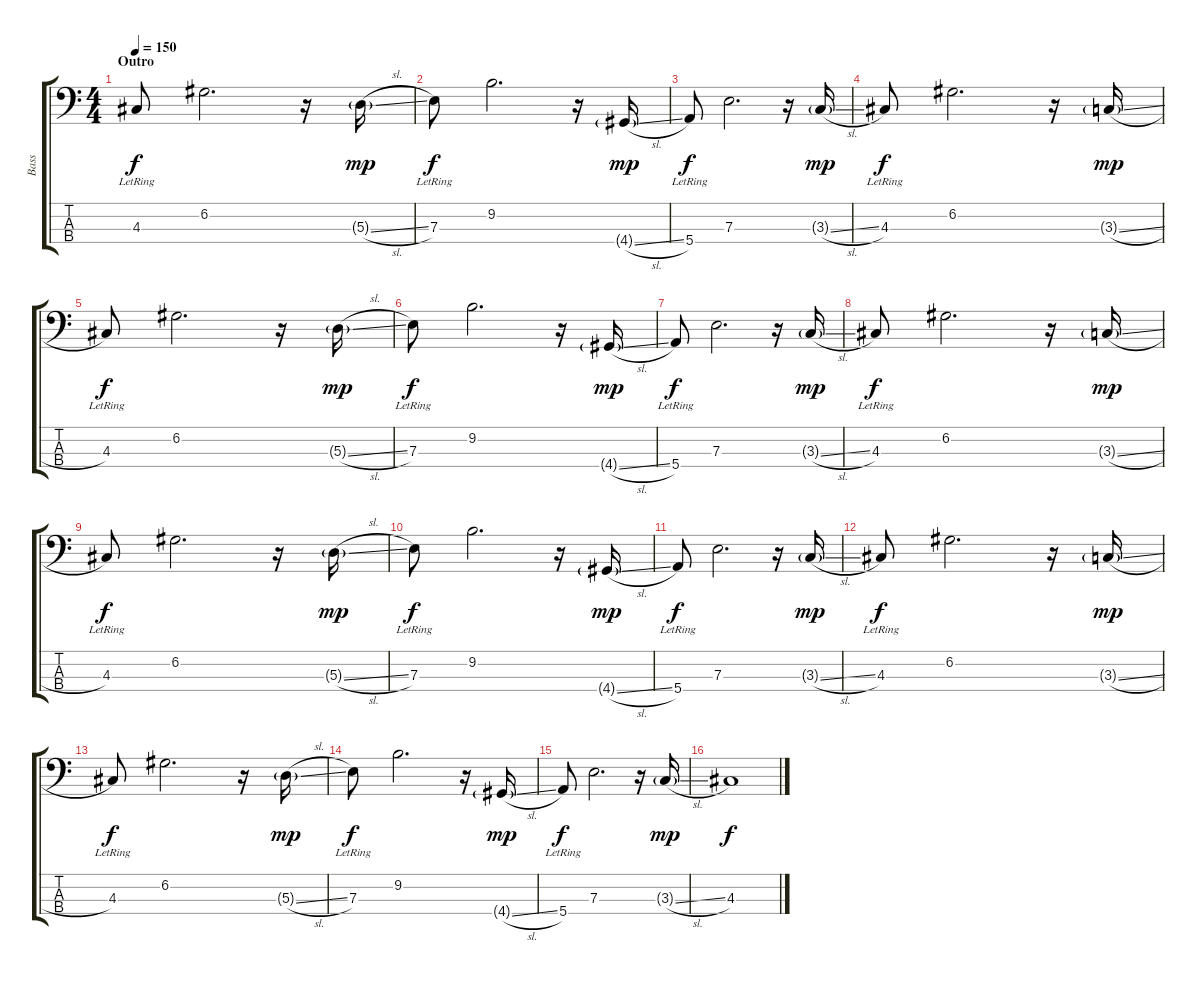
\track ("Bass" "Bass") {instrument electricbassfinger}
\staff {score tabs}
\tuning (G2 D2 A1 E1) {hide}
\ts (4 4)
\section ("" "Outro")
\tempo 150
\clef f4
\ks c
4.3{lr}.8{dy f} 6.2.2{d} r.16 5.3{sl g}.16{dy mp} |
7.3{lr}.8{dy f} 9.2.2{d} r.16 4.4{sl g}.16{dy mp} |
5.4{lr}.8{dy f} 7.3.2{d} r.16 3.3{sl g}.16{dy mp} |
4.3{lr}.8{dy f} 6.2.2{d} r.16 3.3{sl g}.16{dy mp} |
4.3{lr}.8{dy f} 6.2.2{d} r.16 5.3{sl g}.16{dy mp} |
7.3{lr}.8{dy f} 9.2.2{d} r.16 4.4{sl g}.16{dy mp} |
5.4{lr}.8{dy f} 7.3.2{d} r.16 3.3{sl g}.16{dy mp} |
4.3{lr}.8{dy f} 6.2.2{d} r.16 3.3{sl g}.16{dy mp} |
4.3{lr}.8{dy f} 6.2.2{d} r.16 5.3{sl g}.16{dy mp} |
7.3{lr}.8{dy f} 9.2.2{d} r.16 4.4{sl g}.16{dy mp} |
5.4{lr}.8{dy f} 7.3.2{d} r.16 3.3{sl g}.16{dy mp} |
4.3{lr}.8{dy f} 6.2.2{d} r.16 3.3{sl g}.16{dy mp} |
4.3{lr}.8{dy f} 6.2.2{d} r.16 5.3{sl g}.16{dy mp} |
7.3{lr}.8{dy f} 9.2.2{d} r.16 4.4{sl g}.16{dy mp} |
5.4{lr}.8{dy f} 7.3.2{d} r.16 3.3{sl g}.16{dy mp} |
4.3.1{dy f}
